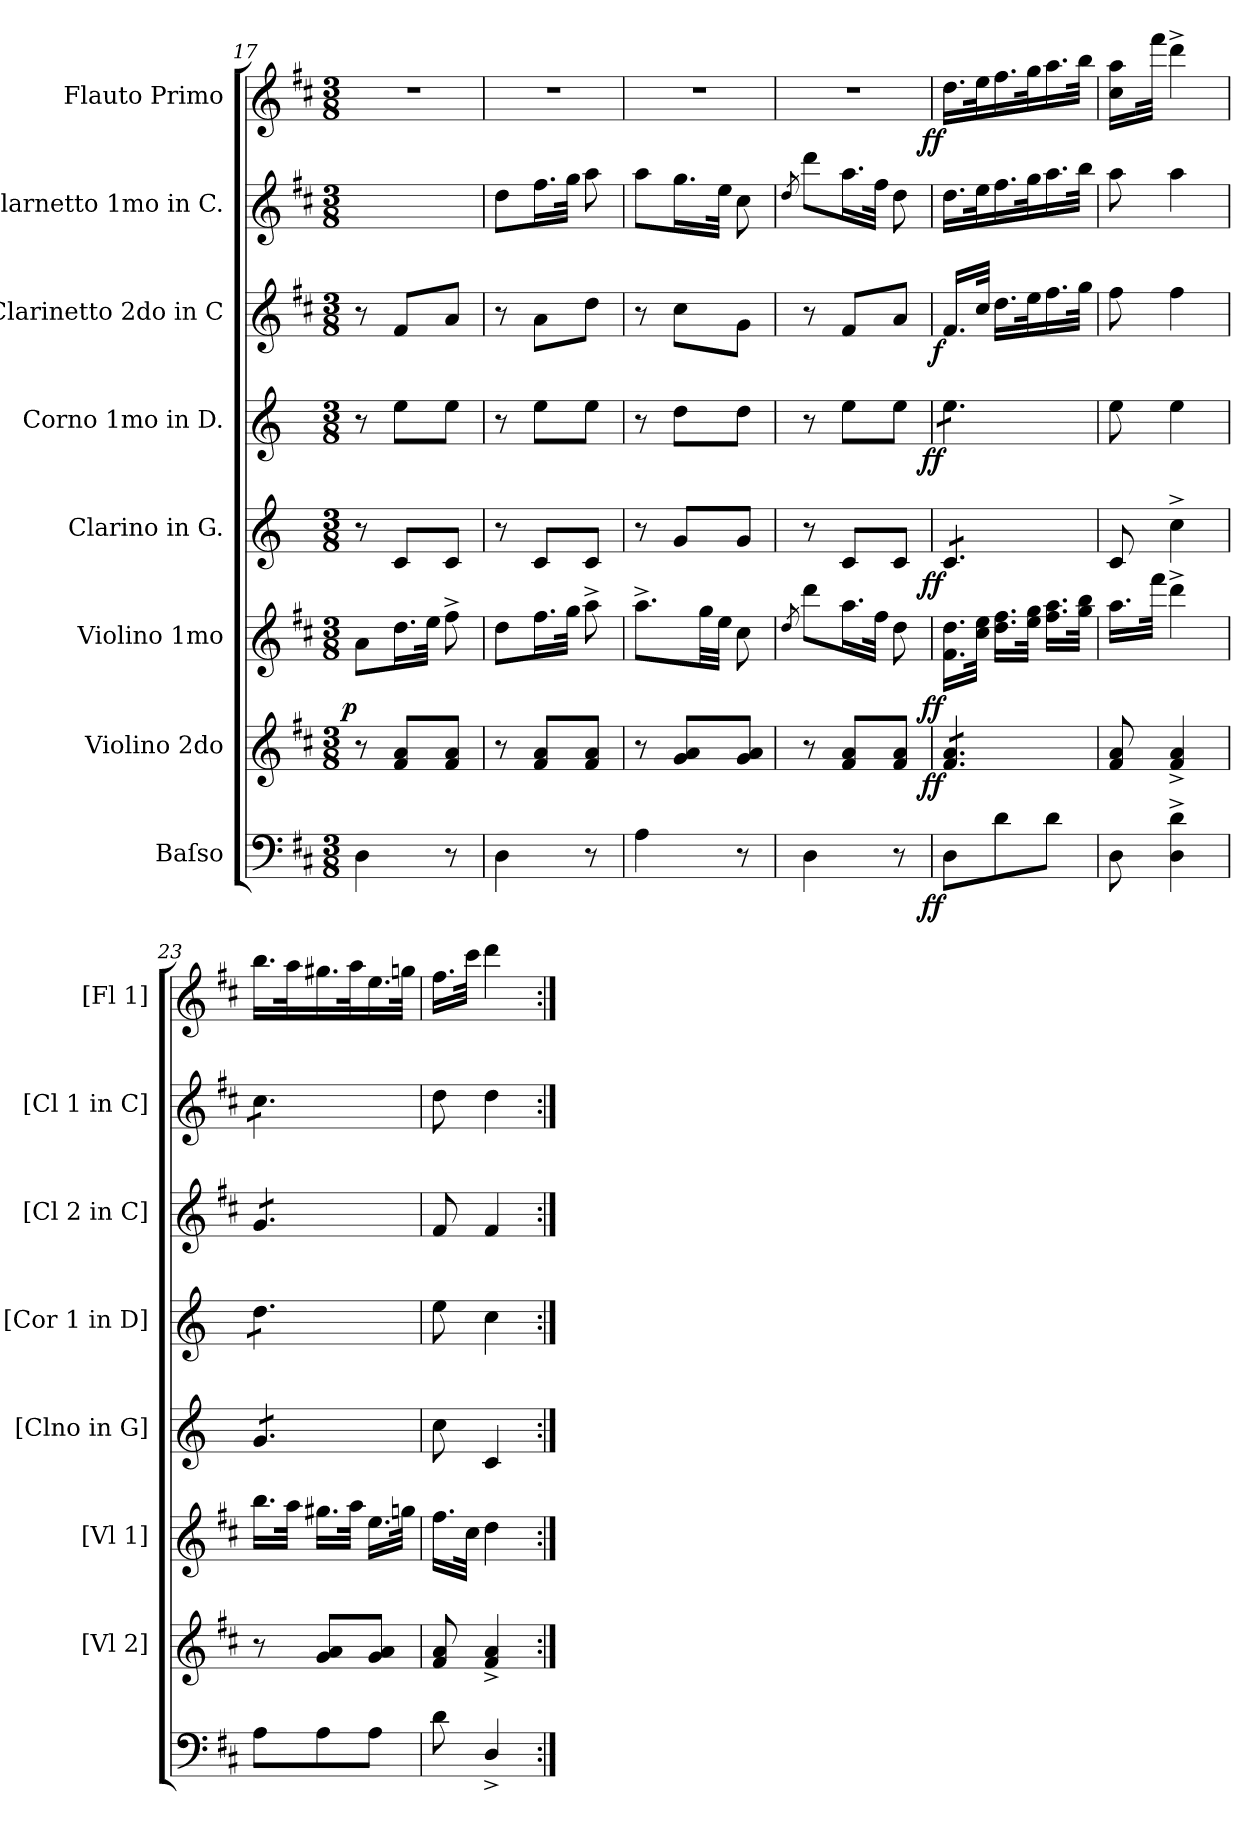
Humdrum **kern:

**kern	**dynam	**kern	**dynam	**kern	**dynam	**kern	**dynam	**kern	**dynam	**kern	**dynam	**kern	**kern	**dynam
*part8	*part8	*part7	*part7	*part6	*part6	*part5	*part5	*part4	*part4	*part3	*part3	*part2	*part1	*part1
*staff8	*staff8	*staff7	*staff7	*staff6	*staff6	*staff5	*staff5	*staff4	*staff4	*staff3	*staff3	*staff2	*staff1	*staff1
*I"Baſso	*	*I"Violino 2do	*	*I"Violino 1mo	*	*I"Clarino in G.	*	*I"Corno 1mo in D.	*	*I"Clarinetto 2do in C	*	*I"Clarnetto 1mo in C.	*I"Flauto Primo	*
*	*	*I'[Vl 2]	*	*I'[Vl 1]	*	*I'[Clno in G]	*	*I'[Cor 1 in D]	*	*I'[Cl 2 in C]	*	*I'[Cl 1 in C]	*I'[Fl 1]	*
*clefF4	*	*clefG2	*	*clefG2	*	*clefG2	*	*clefG2	*	*clefG2	*	*clefG2	*clefG2	*
*	*	*	*	*	*	*ITrd-1c-2	*	*ITrd6c10	*	*	*	*	*	*
*k[f#c#]	*	*k[f#c#]	*	*k[f#c#]	*	*k[f#c#]	*	*k[f#c#]	*	*k[f#c#]	*	*k[f#c#]	*k[f#c#]	*
*D:	*	*D:	*	*D:	*	*D:	*	*D:	*	*D:	*	*D:	*D:	*
*M3/8	*	*M3/8	*	*M3/8	*	*M3/8	*	*M3/8	*	*M3/8	*	*M3/8	*M3/8	*
=17	=17	=17	=17	=17	=17	=17	=17	=17	=17	=17	=17	=17	=17	=17
!	!	!	!	!	!LO:DY:rj	!	!	!	!	!	!	!	!	!
4D\	.	8r	.	8a\L	p	8r	.	8r	.	8r	.	4.ryy	4.r	.
.	.	8f#/ 8a/L	.	16.dd\L	.	8d/L	.	8f#\L	.	8f#/L	.	.	.	.
.	.	.	.	32ee\JJk	.	.	.	.	.	.	.	.	.	.
8r	.	8f#/ 8a/J	.	8ff#^<\	.	8d/J	.	8f#\J	.	8a/J	.	.	.	.
=18	=18	=18	=18	=18	=18	=18	=18	=18	=18	=18	=18	=18	=18	=18
4D\	.	8r	.	8dd\L	.	8r	.	8r	.	8r	.	8dd\L	4.r	.
.	.	8f#/ 8a/L	.	16.ff#\L	.	8d/L	.	8f#\L	.	8a\L	.	16.ff#\L	.	.
.	.	.	.	32gg\JJk	.	.	.	.	.	.	.	32gg\JJk	.	.
8r	.	8f#/ 8a/J	.	8aa^<\	.	8d/J	.	8f#\J	.	8dd\J	.	8aa\	.	.
=19	=19	=19	=19	=19	=19	=19	=19	=19	=19	=19	=19	=19	=19	=19
4A\	.	8r	.	8.aa^<\L	.	8r	.	8r	.	8r	.	8aa\L	4.r	.
.	.	8g/ 8a/L	.	.	.	8a/L	.	8e\L	.	8cc#\L	.	16.gg\L	.	.
.	.	.	.	32gg\LL	.	.	.	.	.	.	.	.	.	.
.	.	.	.	32ee\JJJ	.	.	.	.	.	.	.	32ee\JJk	.	.
8r	.	8g/ 8a/J	.	8cc#\	.	8a/J	.	8e\J	.	8g\J	.	8cc#\	.	.
=20	=20	=20	=20	=20	=20	=20	=20	=20	=20	=20	=20	=20	=20	=20
.	.	.	.	8qdd/	.	.	.	.	.	.	.	8qdd/	.	.
4D\	.	8r	.	8ddd\L	.	8r	.	8r	.	8r	.	8ddd\L	4.r	.
.	.	8f#/ 8a/L	.	16.aa\L	.	8d/L	.	8f#\L	.	8f#/L	.	16.aa\L	.	.
.	.	.	.	32ff#\JJk	.	.	.	.	.	.	.	32ff#\JJk	.	.
8r	.	8f#/ 8a/J	.	8dd\	.	8d/J	.	8f#\J	.	8a/J	.	8dd\	.	.
=21	=21	=21	=21	=21	=21	=21	=21	=21	=21	=21	=21	=21	=21	=21
!	!LO:DY:rj	!	!LO:DY:rj	!	!LO:DY:rj	!	!LO:DY:rj	!	!LO:DY:rj	!	!LO:DY:rj	!	!	!LO:DY:rj
*	*	*tremolo	*	*	*	*	*	*	*	*	*	*	*	*
*	*	*	*	*	*	*tremolo	*	*	*	*	*	*	*	*
*	*	*	*	*	*	*	*	*tremolo	*	*	*	*	*	*
8D\L	ff	8f#/ 8a/L	ff	16.f#\ 16.dd\LL	ff	8d/L	ff	8f#\L	ff	16.f#/LL	f	16.dd\LL	16.dd\LL	ff
.	.	.	.	32cc#\ 32ee\JJk	.	.	.	.	.	32cc#/JJk	.	32ee\K	32ee\K	.
8d\	.	8f#/ 8a/	.	16.dd\ 16.ff#\LL	.	8d/	.	8f#\	.	16.dd\LL	.	16.ff#\	16.ff#\	.
.	.	.	.	32ee\ 32gg\JJk	.	.	.	.	.	32ee\K	.	32gg\K	32gg\K	.
8d\J	.	8f#/ 8a/J	.	16.ff#\ 16.aa\LL	.	8d/J	.	8f#\J	.	16.ff#\	.	16.aa\	16.aa\	.
*	*	*	*	*	*	*	*	*Xtremolo	*	*	*	*	*	*
*	*	*	*	*	*	*Xtremolo	*	*	*	*	*	*	*	*
*	*	*Xtremolo	*	*	*	*	*	*	*	*	*	*	*	*
.	.	.	.	32gg\ 32bb\JJk	.	.	.	.	.	32gg\JJk	.	32bb\JJk	32bb\JJk	.
=22	=22	=22	=22	=22	=22	=22	=22	=22	=22	=22	=22	=22	=22	=22
8D\	.	8f#/ 8a/	.	16.aa\LL	.	8d/	.	8f#\	.	8ff#\	.	8aa\	16cc#\ 16aa\LL	.
.	.	.	.	.	.	.	.	.	.	.	.	.	32ryy	.
.	.	.	.	32fff#\JJk	.	.	.	.	.	.	.	.	32fff#\JJk	.
4D^<\ 4d^<\	.	4f#^</ 4a^</	.	4ddd^<\	.	4dd^<\	.	4f#\	.	4ff#\	.	4aa\	4ddd^<\	.
=23	=23	=23	=23	=23	=23	=23	=23	=23	=23	=23	=23	=23	=23	=23
*	*	*	*	*	*	*tremolo	*	*	*	*	*	*	*	*
*	*	*	*	*	*	*	*	*tremolo	*	*	*	*	*	*
*	*	*	*	*	*	*	*	*	*	*tremolo	*	*	*	*
*	*	*	*	*	*	*	*	*	*	*	*	*tremolo	*	*
8A\L	.	8r	.	16.bb\LL	.	8a/L	.	8e\L	.	8g/L	.	8cc#\L	16.bb\LL	.
.	.	.	.	32aa\JJk	.	.	.	.	.	.	.	.	32aa\K	.
8A\	.	8g/ 8a/L	.	16.gg#X\LL	.	8a/	.	8e\	.	8g/	.	8cc#\	16.gg#X\	.
.	.	.	.	32aa\JJk	.	.	.	.	.	.	.	.	32aa\K	.
8A\J	.	8g/ 8a/J	.	16.ee\LL	.	8a/J	.	8e\J	.	8g/J	.	8cc#\J	16.ee\	.
*	*	*	*	*	*	*	*	*	*	*	*	*Xtremolo	*	*
*	*	*	*	*	*	*	*	*	*	*Xtremolo	*	*	*	*
*	*	*	*	*	*	*	*	*Xtremolo	*	*	*	*	*	*
*	*	*	*	*	*	*Xtremolo	*	*	*	*	*	*	*	*
.	.	.	.	32ggn\JJk	.	.	.	.	.	.	.	.	32ggn\JJk	.
=24	=24	=24	=24	=24	=24	=24	=24	=24	=24	=24	=24	=24	=24	=24
8d\	.	8f#/ 8a/	.	16.ff#\LL	.	8dd\	.	8f#\	.	8f#/	.	8dd\	16.ff#\LL	.
.	.	.	.	32cc#\JJk	.	.	.	.	.	.	.	.	32ccc#\JJk	.
4D^</	.	4f#^</ 4a^</	.	4dd\	.	4d/	.	4d\	.	4f#/	.	4dd\	4ddd\	.
=:|!	=:|!	=:|!	=:|!	=:|!	=:|!	=:|!	=:|!	=:|!	=:|!	=:|!	=:|!	=:|!	=:|!	=:|!
*-	*-	*-	*-	*-	*-	*-	*-	*-	*-	*-	*-	*-	*-	*-
